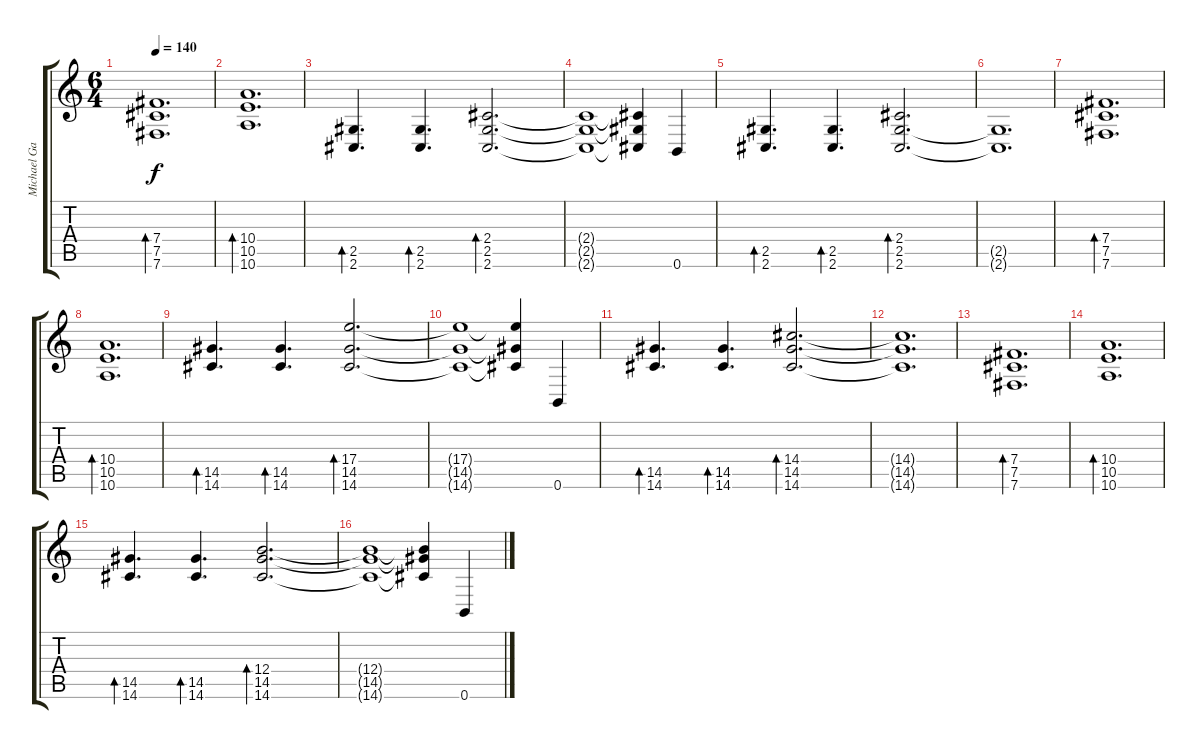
\track ("Michael Gallagher" "Michael Ga") {instrument distortionguitar}
\staff {score tabs}
\tuning (Db4 Ab3 E3 B2 Gb2 B1) {hide}
\ts (6 4)
\tempo 140
\clef g2
\ks c
(7.4 7.5 7.6).1{d bd 240 dy f} |
(10.4 10.5 10.6).1{d bd 240} |
(2.5 2.6).4{d bd 240} (2.5 2.6).4{d bd 240} (2.4 2.5 2.6).2{d bd 240} |
(2.4{t} 2.5{t} 2.6{t}).1 (2.4{t} 2.5{t} 2.6{t}).4 0.6.4 |
(2.5 2.6).4{d bd 240} (2.5 2.6).4{d bd 240} (2.4 2.5 2.6).2{d bd 240} |
(2.5{t} 2.6{t}).1{d} |
(7.4 7.5 7.6).1{d bd 240} |
(10.4 10.5 10.6).1{d bd 240} |
(14.5 14.6).4{d bd 240} (14.5 14.6).4{d bd 240} (17.4 14.5 14.6).2{d bd 240} |
(17.4{t} 14.5{t} 14.6{t}).1 (17.4{t} 14.5{t} 14.6{t}).4 0.6.4 |
(14.5 14.6).4{d bd 240} (14.5 14.6).4{d bd 240} (14.4 14.5 14.6).2{d bd 240} |
(14.4{t} 14.5{t} 14.6{t}).1{d} |
(7.4 7.5 7.6).1{d bd 240} |
(10.4 10.5 10.6).1{d bd 240} |
(14.5 14.6).4{d bd 240} (14.5 14.6).4{d bd 240} (12.4 14.5 14.6).2{d bd 240} |
(12.4{t} 14.5{t} 14.6{t}).1 (12.4{t} 14.5{t} 14.6{t}).4 0.6.4
